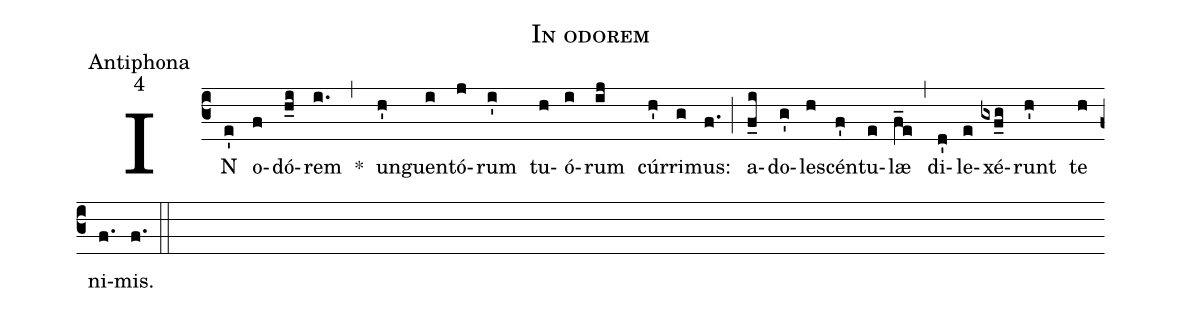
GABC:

name:In odorem;
office-part:Antiphona;
mode:4;
%%
(c3) IN(e') o(f)dó(h_i)rem(i.) *(,) un(h')guen(i)tó(j)rum(i') tu(h)ó(i)rum(ij) cúr(h')ri(g)mus:(f.) (;) a(f_i)do(g')le(h)scén(f')tu(e)læ(f_e) (,) di(d')le(e)xé(gxf_g)runt(h') te(h) ni(f.)mis.(f.) (::)
%<i>T. P.</i> Al(d_e)le(f_h)lú(f.){ia}.(f.) (::) <eu>E(i) u(h) o(i) u(j) a(h) e.</eu>(f.) (::)
